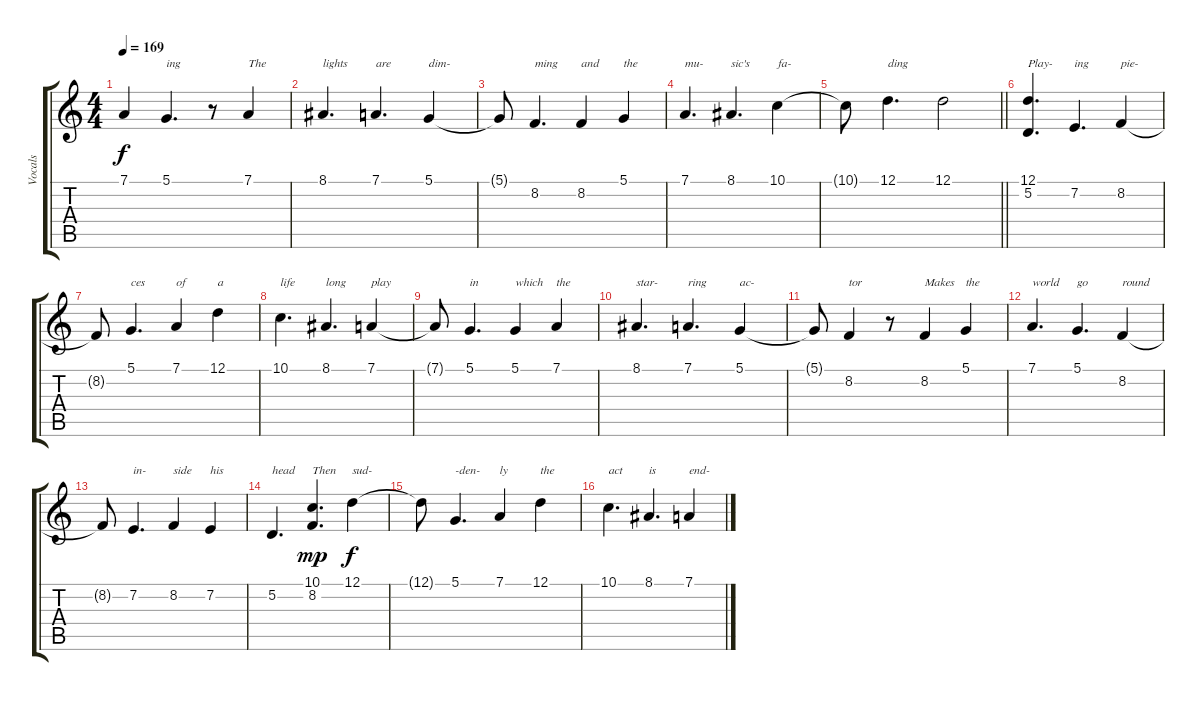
\track ("Vocals" "Vocals") {instrument trumpet}
\staff {score tabs}
\tuning (D4 A3 F3 C3 G2 D2) {hide}
\ts (4 4)
\tempo 169
\clef g2
\ks c
7.1{t}.4{dy f} 5.1.4{d txt "ing"} r.8 7.1.4{txt "The"} |
8.1.4{d txt "lights"} 7.1.4{d txt "are"} 5.1.4{txt "dim-"} |
5.1{t}.8 8.2.4{d txt "ming"} 8.2.4{txt "and"} 5.1.4{txt "the"} |
7.1.4{d txt "mu-"} 8.1.4{d txt "sic's"} 10.1.4{txt "fa-"} |
\barLineRight lightlight
10.1{t}.8 12.1.4{d txt "ding"} 12.1.2 |
\section ("" "")
(12.1 5.2).4{d txt "Play-"} 7.2.4{d txt "ing"} 8.2.4{txt "pie-"} |
8.2{t}.8 5.1.4{d txt "ces"} 7.1.4{txt "of"} 12.1.4{txt "a"} |
10.1.4{d txt "life"} 8.1.4{d txt "long"} 7.1.4{txt "play"} |
7.1{t}.8 5.1.4{d txt "in"} 5.1.4{txt "which"} 7.1.4{txt "the"} |
8.1.4{d txt "star-"} 7.1.4{d txt "ring"} 5.1.4{txt "ac-"} |
5.1{t}.8 8.2.4{txt "tor"} r.8 8.2.4{txt "Makes"} 5.1.4{txt "the"} |
7.1.4{d txt "world"} 5.1.4{d txt "go"} 8.2.4{txt "round"} |
8.2{t}.8 7.2.4{d txt "in-"} 8.2.4{txt "side"} 7.2.4{txt "his"} |
5.2.4{d txt "head"} (10.1 8.2).4{d txt "Then" dy mp} 12.1.4{txt "sud-" dy f} |
12.1{t}.8 5.1.4{d txt "-den-"} 7.1.4{txt "ly"} 12.1.4{txt "the"} |
10.1.4{d txt "act"} 8.1.4{d txt "is"} 7.1.4{txt "end-"}
